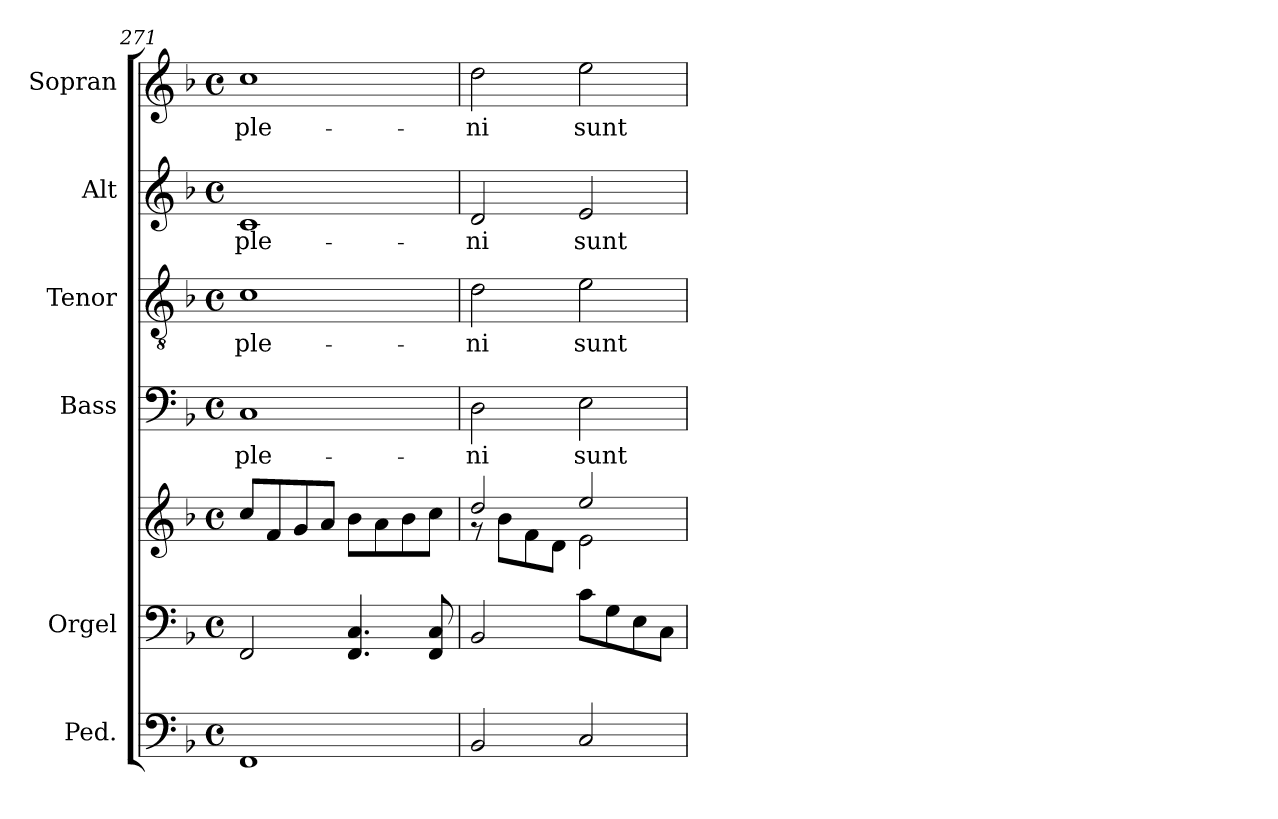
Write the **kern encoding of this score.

**kern	**kern	**kern	**kern	**text	**kern	**text	**kern	**text	**kern	**text
*part6	*part5	*part5	*part4	*part4	*part3	*part3	*part2	*part2	*part1	*part1
*staff7	*staff6	*staff5	*staff4	*staff4	*staff3	*staff3	*staff2	*staff2	*staff1	*staff1
*I"Ped.	*I"Orgel	*	*I"Bass	*	*I"Tenor	*	*I"Alt	*	*I"Sopran	*
*	*I'Org.	*	*I'B.	*	*I'T.	*	*I'A.	*	*I'S.	*
*clefF4	*clefF4	*clefG2	*clefF4	*	*clefGv2	*	*clefG2	*	*clefG2	*
*ITrd7c12	*	*	*	*	*	*	*	*	*	*
*k[b-]	*k[b-]	*k[b-]	*k[b-]	*	*k[b-]	*	*k[b-]	*	*k[b-]	*
*F:	*F:	*F:	*F:	*	*F:	*	*F:	*	*F:	*
*M4/4	*M4/4	*M4/4	*M4/4	*	*M4/4	*	*M4/4	*	*M4/4	*
*met(c)	*met(c)	*met(c)	*met(c)	*	*met(c)	*	*met(c)	*	*met(c)	*
=271	=271	=271	=271	=271	=271	=271	=271	=271	=271	=271
!	!	!	!	!LO:LY:b	!	!LO:LY:b	!	!LO:LY:b	!	!LO:LY:b
1FFF	2FF/	8cc/L	1C	ple-	1c	ple-	1c	ple-	1cc	ple-
.	.	8f/	.	.	.	.	.	.	.	.
.	.	8g/	.	.	.	.	.	.	.	.
.	.	8a/J	.	.	.	.	.	.	.	.
.	4.FF/ 4.C/	8b-\L	.	.	.	.	.	.	.	.
.	.	8a\	.	.	.	.	.	.	.	.
.	.	8b-\	.	.	.	.	.	.	.	.
.	8FF/ 8C/	8cc\J	.	.	.	.	.	.	.	.
!!LO:PB:g=z
=272	=272	=272	=272	=272	=272	=272	=272	=272	=272	=272
*	*	*^	*	*	*	*	*	*	*	*
!	!	!	!	!	!LO:LY:b	!	!LO:LY:b	!	!LO:LY:b	!	!LO:LY:b
2BBB-/	2BB-/	2dd/	8rg	2D\	-ni	2d\	-ni	2d/	-ni	2dd\	-ni
.	.	.	8b-\L	.	.	.	.	.	.	.	.
.	.	.	8f\	.	.	.	.	.	.	.	.
.	.	.	8d\J	.	.	.	.	.	.	.	.
!	!	!	!	!	!LO:LY:b	!	!LO:LY:b	!	!LO:LY:b	!	!LO:LY:b
2CC/	8c\L	2ee/	2e\	2E\	sunt	2e\	sunt	2e/	sunt	2ee\	sunt
.	8G\	.	.	.	.	.	.	.	.	.	.
.	8E\	.	.	.	.	.	.	.	.	.	.
.	8C\J	.	.	.	.	.	.	.	.	.	.
*	*	*v	*v	*	*	*	*	*	*	*	*
=	=	=	=	=	=	=	=	=	=	=
*-	*-	*-	*-	*-	*-	*-	*-	*-	*-	*-
